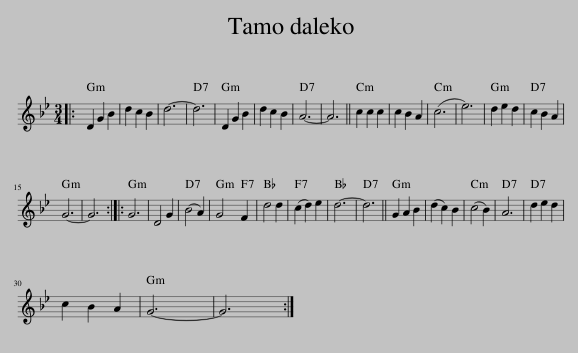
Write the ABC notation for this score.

X:1
L:1/8
M:3/4
I:linebreak $
K:Gmin
V:1 treble
V:1
|: D2 G2 B2 | d2 c2 B2 | d6- | d6 | D2 G2 B2 | %5
 d2 c2 B2 | A6- | A6 || c2 c2 c2 | c2 B2 A2 | %10
 (c6 | e6) | d2 e2 d2 | c2 B2 A2 |$ G6- | %15
 G6 :: G6 | D4 G2 | (B4 A2) | G4 F2 | %20
 d4 d2 | (c2 d2) e2 | d6- | d6 || G2 A2 B2 | %25
 (d2 c2) B2 | (c4 B2) | A6 | d2 e2 d2 |$ c2 B2 A2 | %30
 G6- | G6 :| %32
